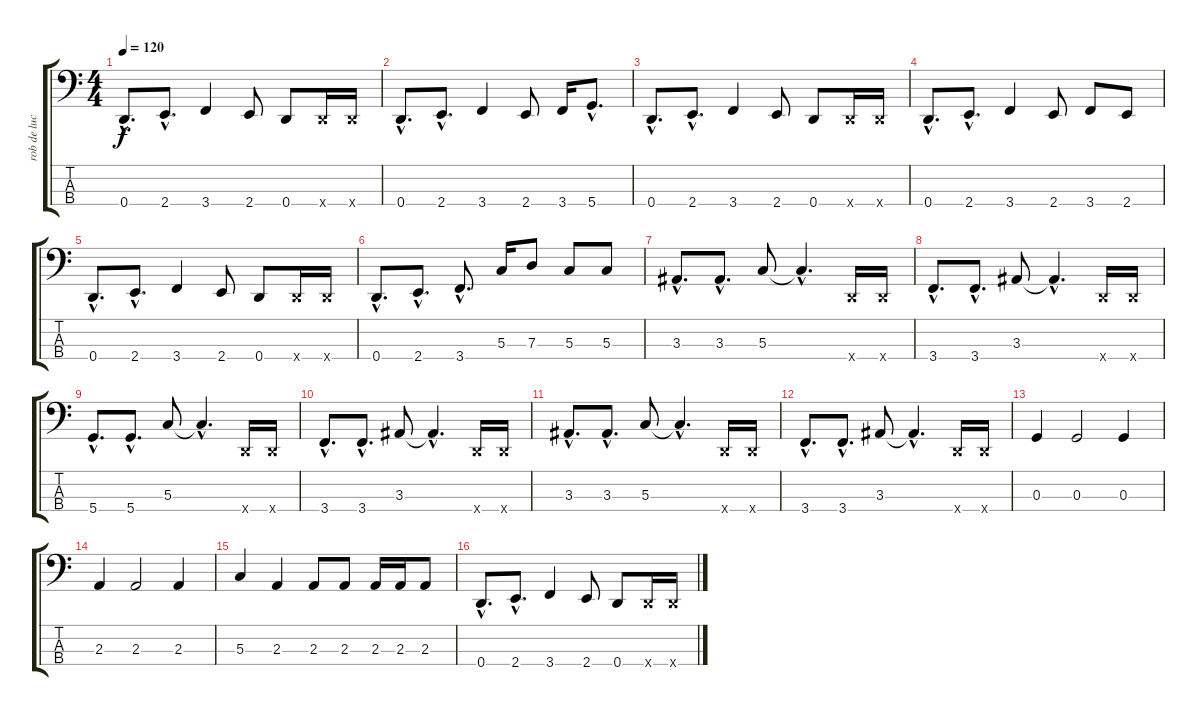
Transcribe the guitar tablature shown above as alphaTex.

\track ("rob de luca" "rob de luc") {instrument electricbasspick}
\staff {score tabs}
\tuning (F2 C2 G1 D1) {hide}
\ts (4 4)
\tempo 120
\clef f4
\ks c
0.4{hac}.8{d dy f} 2.4{hac}.8{d} 3.4.4 2.4.8 0.4.8 0.4{x}.16 0.4{x}.16 |
0.4{hac}.8{d} 2.4{hac}.8{d} 3.4.4 2.4.8 3.4.16 5.4{hac}.8{d} |
0.4{hac}.8{d} 2.4{hac}.8{d} 3.4.4 2.4.8 0.4.8 0.4{x}.16 0.4{x}.16 |
0.4{hac}.8{d} 2.4{hac}.8{d} 3.4.4 2.4.8 3.4.8 2.4.8 |
0.4{hac}.8{d} 2.4{hac}.8{d} 3.4.4 2.4.8 0.4.8 0.4{x}.16 0.4{x}.16 |
0.4{hac}.8{d} 2.4{hac}.8{d} 3.4{hac}.8{d} 5.3.16 7.3.8 5.3.8 5.3.8 |
3.3{hac}.8{d} 3.3{hac}.8{d} 5.3.8 5.3{hac t}.4{d} 0.4{x}.16 0.4{x}.16 |
3.4{hac}.8{d} 3.4{hac}.8{d} 3.3.8 3.3{hac t}.4{d} 0.4{x}.16 0.4{x}.16 |
5.4{hac}.8{d} 5.4{hac}.8{d} 5.3.8 5.3{hac t}.4{d} 0.4{x}.16 0.4{x}.16 |
3.4{hac}.8{d} 3.4{hac}.8{d} 3.3.8 3.3{hac t}.4{d} 0.4{x}.16 0.4{x}.16 |
3.3{hac}.8{d} 3.3{hac}.8{d} 5.3.8 5.3{hac t}.4{d} 0.4{x}.16 0.4{x}.16 |
3.4{hac}.8{d} 3.4{hac}.8{d} 3.3.8 3.3{hac t}.4{d} 0.4{x}.16 0.4{x}.16 |
0.3.4 0.3.2 0.3.4 |
2.3.4 2.3.2 2.3.4 |
5.3.4 2.3.4 2.3.8 2.3.8 2.3.16 2.3.16 2.3.8 |
0.4{hac}.8{d} 2.4{hac}.8{d} 3.4.4 2.4.8 0.4.8 0.4{x}.16 0.4{x}.16
